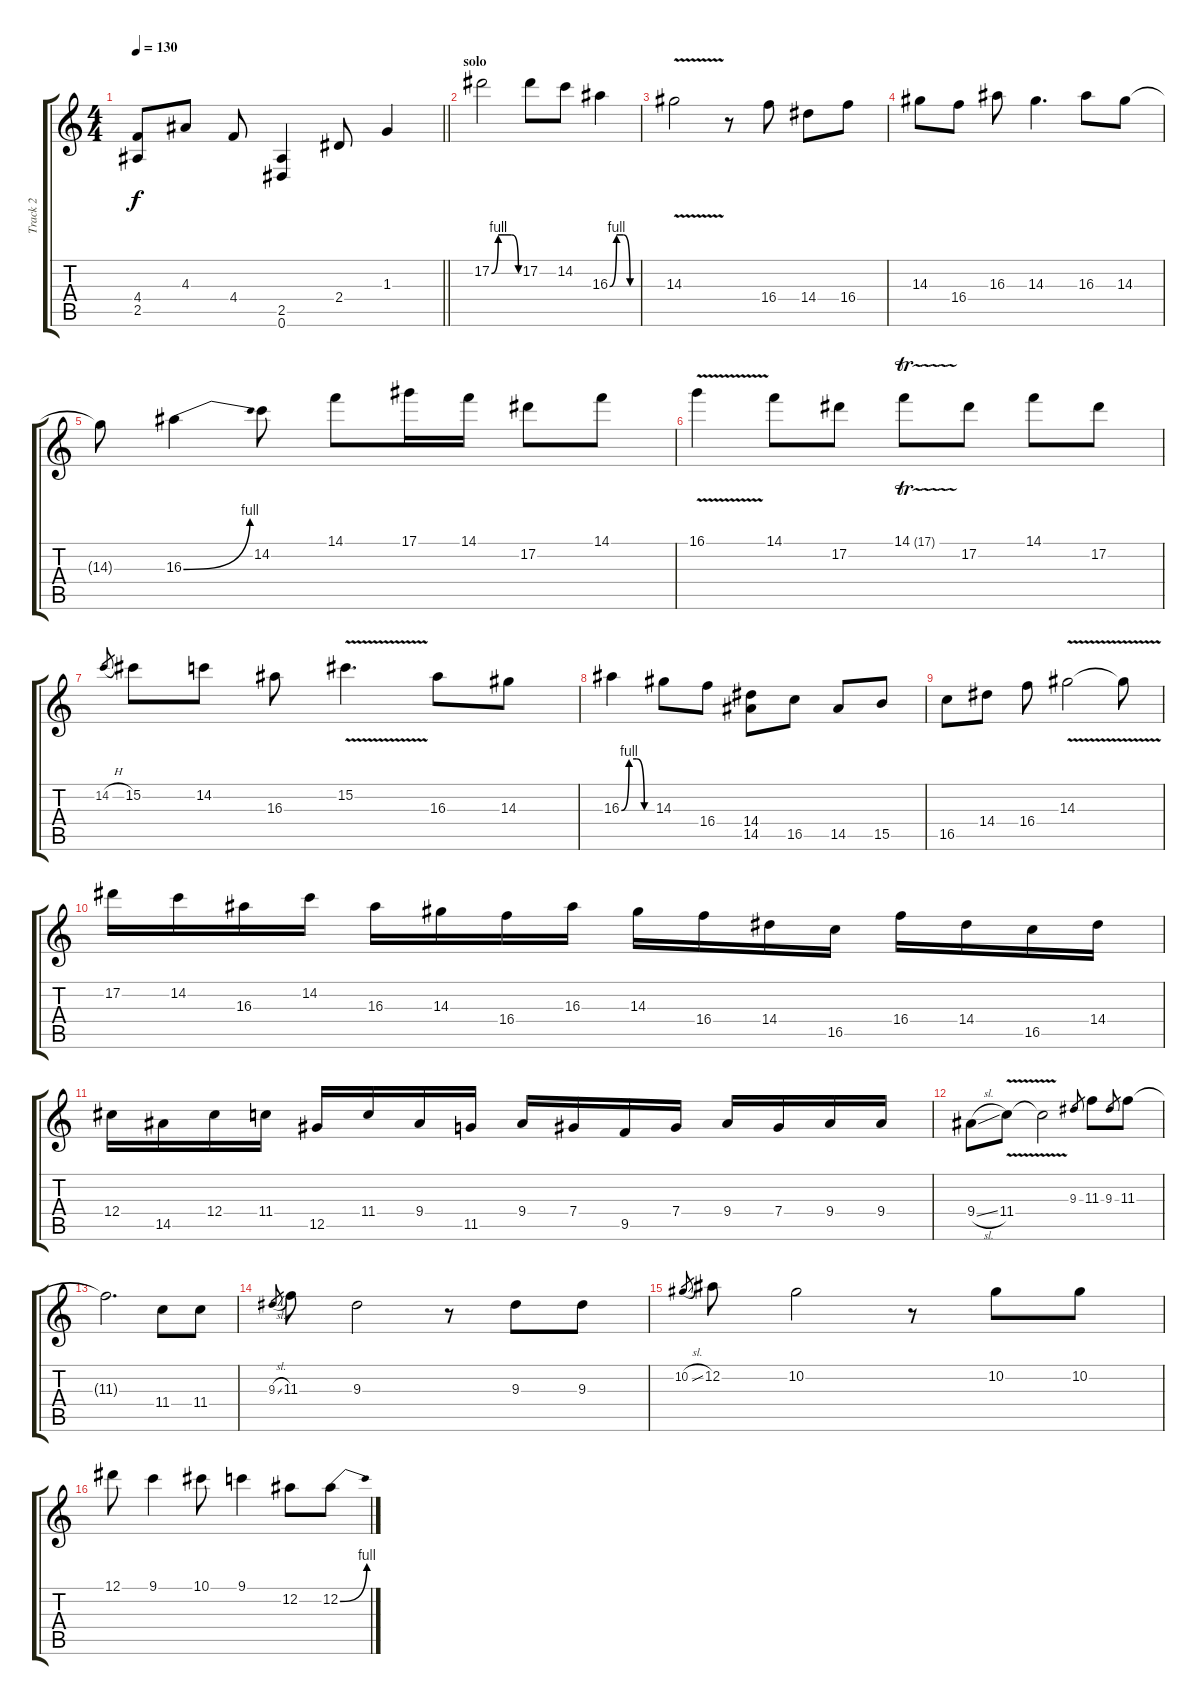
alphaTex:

\track ("Track 2" "Track 2") {instrument distortionguitar}
\staff {score tabs}
\tuning (Eb4 Bb3 Gb3 Db3 Ab2 Eb2) {hide}
\ts (4 4)
\tempo 130
\clef g2
\barLineRight lightlight
\ks c
(4.4{t} 2.5{t}).8{dy f} 4.3.8 4.4.8 (2.5 0.6).4 2.4.8 1.3.4 |
\section ("" "solo")
17.2{be (custom 0 0 15 4 30 4 45 4 60 0)}.2{volume 14} 17.2.8 14.2.8 16.3{be (custom 0 0 15 4 30 4 45 0 60 0)}.4 |
14.3{v}.2 r.8 16.4.8 14.4.8 16.4.8 |
14.3.8 16.4.8 16.3.8 14.3.4{d} 16.3.8 14.3.8 |
14.3{t}.8 16.3{be (bend 0 0 60 4)}.4 14.2.8 14.1.8 17.1.16 14.1.16 17.2.8 14.1.8 |
16.1{v}.4 14.1.8 17.2.8 14.1{tr (17 32)}.8 17.2.8 14.1.8 17.2.8 |
14.2{h}.8{gr} 15.2.8 14.2.8 16.3.8 15.2{v}.4{d} 16.3.8 14.3.8 |
16.3{be (custom 0 0 15 4 30 4 45 0 60 0)}.4 14.3.8 16.4.8 (14.4 14.5).8 16.5.8 14.5.8 15.5.8 |
16.5.8 14.4.8 16.4.8 14.3{v}.2 14.3{t}.8 |
17.2.16 14.2.16 16.3.16 14.2.16 16.3.16 14.3.16 16.4.16 16.3.16 14.3.16 16.4.16 14.4.16 16.5.16 16.4.16 14.4.16 16.5.16 14.4.16 |
12.4.16 14.5.16 12.4.16 11.4.16 12.5.16 11.4.16 9.4.16 11.5.16 9.4.16 7.4.16 9.5.16 7.4.16 9.4.16 7.4.16 9.4.16 9.4.16 |
9.4{sl}.8 11.4{v}.8 11.4{t}.2 9.3.8{gr} 11.3.8 9.3.8{gr} 11.3.8 |
11.3{t}.2{d} 11.4.8 11.4.8 |
9.3{sl}.8{gr} 11.3.8 9.3.2 r.8 9.3.8 9.3.8 |
10.2{sl}.8{gr} 12.2.8 10.2.2 r.8 10.2.8 10.2.8 |
12.1.8 9.1.4 10.1.8 9.1.4 12.2.8 12.2{be (bend 0 0 60 4)}.8
